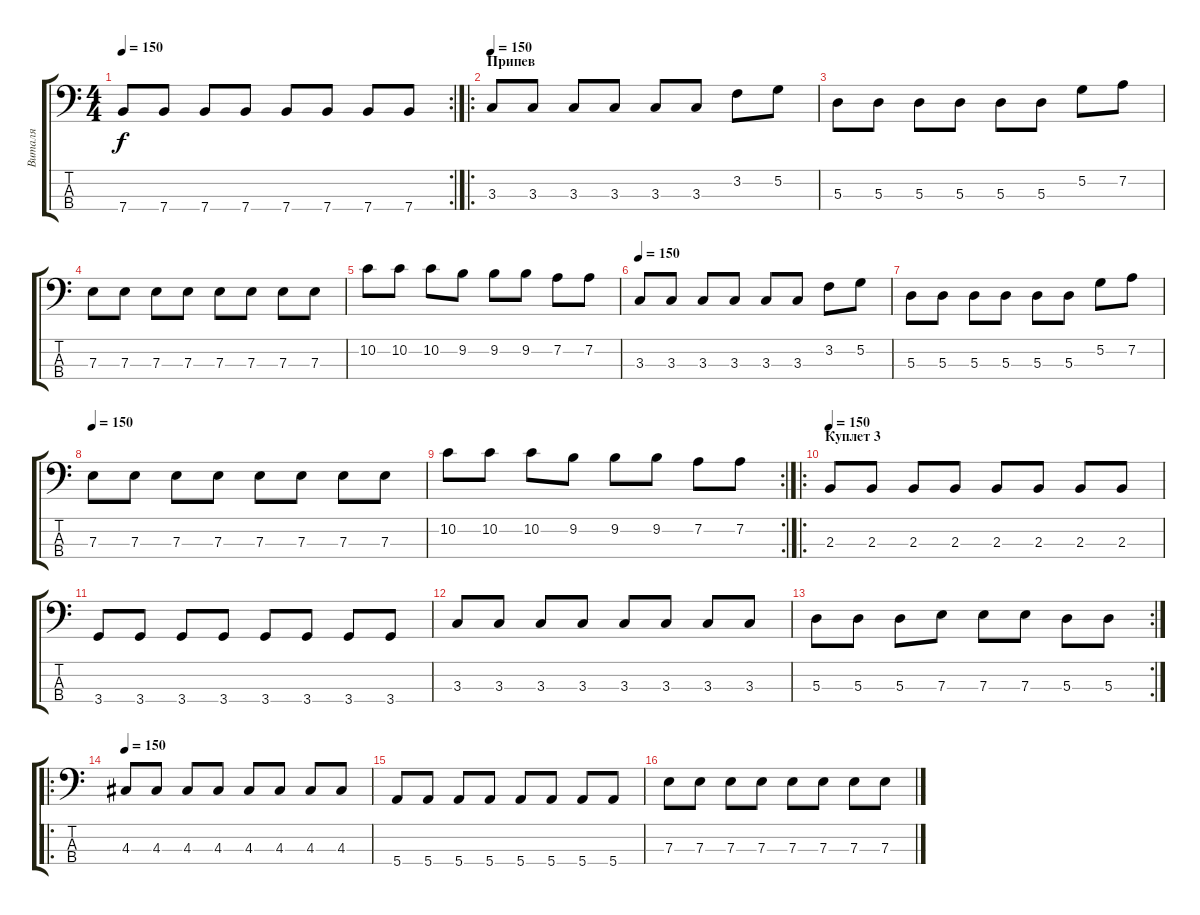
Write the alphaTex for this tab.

\track ("Виталя" "Виталя") {instrument electricbassfinger}
\staff {score tabs}
\tuning (G2 D2 A1 E1) {hide}
\rc 2
\ts (4 4)
\tempo 150
\clef f4
\ks c
7.4.8{dy f} 7.4.8 7.4.8 7.4.8 7.4.8 7.4.8 7.4.8 7.4.8 |
\ro
\section ("" "Припев")
\tempo 150
3.3.8 3.3.8 3.3.8 3.3.8 3.3.8 3.3.8 3.2.8 5.2.8 |
5.3.8 5.3.8 5.3.8 5.3.8 5.3.8 5.3.8 5.2.8 7.2.8 |
7.3.8 7.3.8 7.3.8 7.3.8 7.3.8 7.3.8 7.3.8 7.3.8 |
10.2.8 10.2.8 10.2.8 9.2.8 9.2.8 9.2.8 7.2.8 7.2.8 |
\tempo 150
3.3.8 3.3.8 3.3.8 3.3.8 3.3.8 3.3.8 3.2.8 5.2.8 |
5.3.8 5.3.8 5.3.8 5.3.8 5.3.8 5.3.8 5.2.8 7.2.8 |
\tempo 150
7.3.8 7.3.8 7.3.8 7.3.8 7.3.8 7.3.8 7.3.8 7.3.8 |
\rc 2
10.2.8 10.2.8 10.2.8 9.2.8 9.2.8 9.2.8 7.2.8 7.2.8 |
\ro
\section ("" "Куплет 3")
\tempo 150
2.3.8 2.3.8 2.3.8 2.3.8 2.3.8 2.3.8 2.3.8 2.3.8 |
3.4.8 3.4.8 3.4.8 3.4.8 3.4.8 3.4.8 3.4.8 3.4.8 |
3.3.8 3.3.8 3.3.8 3.3.8 3.3.8 3.3.8 3.3.8 3.3.8 |
\rc 2
5.3.8 5.3.8 5.3.8 7.3.8 7.3.8 7.3.8 5.3.8 5.3.8 |
\ro
\tempo 150
4.3.8 4.3.8 4.3.8 4.3.8 4.3.8 4.3.8 4.3.8 4.3.8 |
5.4.8 5.4.8 5.4.8 5.4.8 5.4.8 5.4.8 5.4.8 5.4.8 |
7.3.8 7.3.8 7.3.8 7.3.8 7.3.8 7.3.8 7.3.8 7.3.8
